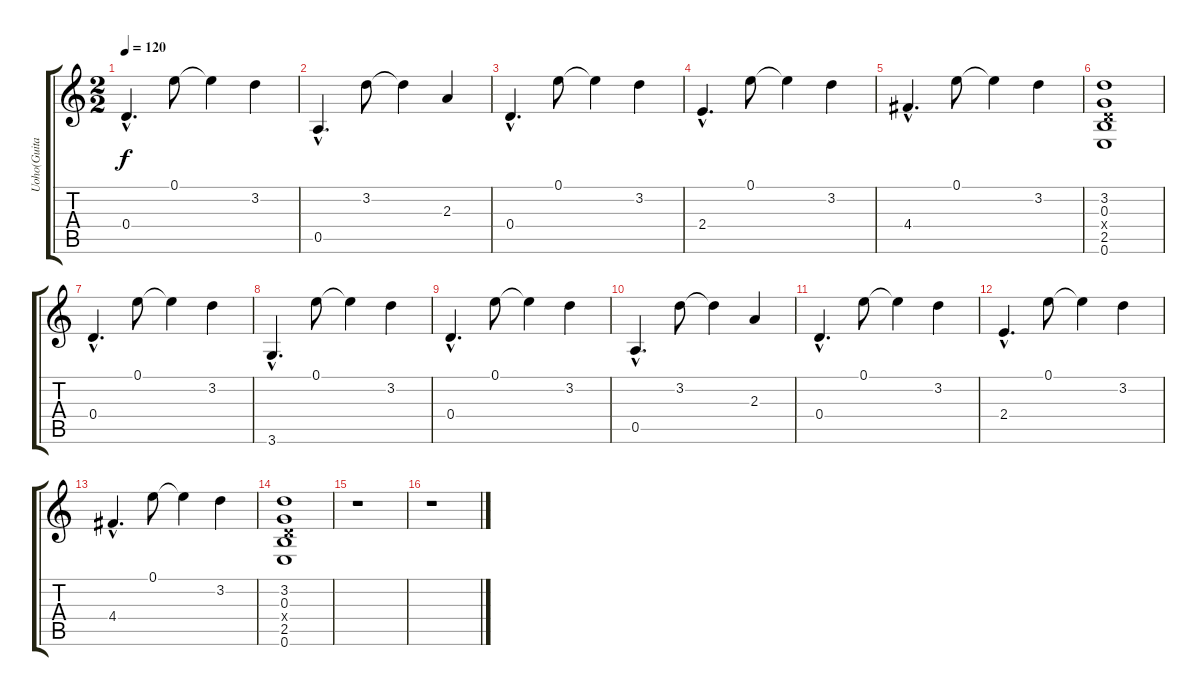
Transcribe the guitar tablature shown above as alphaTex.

\track ("Uoho(Guitarra solista)" "Uoho(Guita") {instrument distortionguitar}
\staff {score tabs}
\tuning (E4 B3 G3 D3 A2 E2) {hide}
\ts (2 2)
\tempo 120
\clef g2
\ks c
0.4{hac}.4{d dy f} 0.1.8 0.1{t}.4 3.2.4 |
0.5{hac}.4{d} 3.2.8 3.2{t}.4 2.3.4 |
0.4{hac}.4{d} 0.1.8 0.1{t}.4 3.2.4 |
2.4{hac}.4{d} 0.1.8 0.1{t}.4 3.2.4 |
4.4{hac}.4{d} 0.1.8 0.1{t}.4 3.2.4 |
(3.2 0.3 0.4{x} 2.5 0.6).1 |
0.4{hac}.4{d} 0.1.8 0.1{t}.4 3.2.4 |
3.6{hac}.4{d} 0.1.8 0.1{t}.4 3.2.4 |
0.4{hac}.4{d} 0.1.8 0.1{t}.4 3.2.4 |
0.5{hac}.4{d} 3.2.8 3.2{t}.4 2.3.4 |
0.4{hac}.4{d} 0.1.8 0.1{t}.4 3.2.4 |
2.4{hac}.4{d} 0.1.8 0.1{t}.4 3.2.4 |
4.4{hac}.4{d} 0.1.8 0.1{t}.4 3.2.4 |
(3.2 0.3 0.4{x} 2.5 0.6).1 |
r.1 |
r.1
